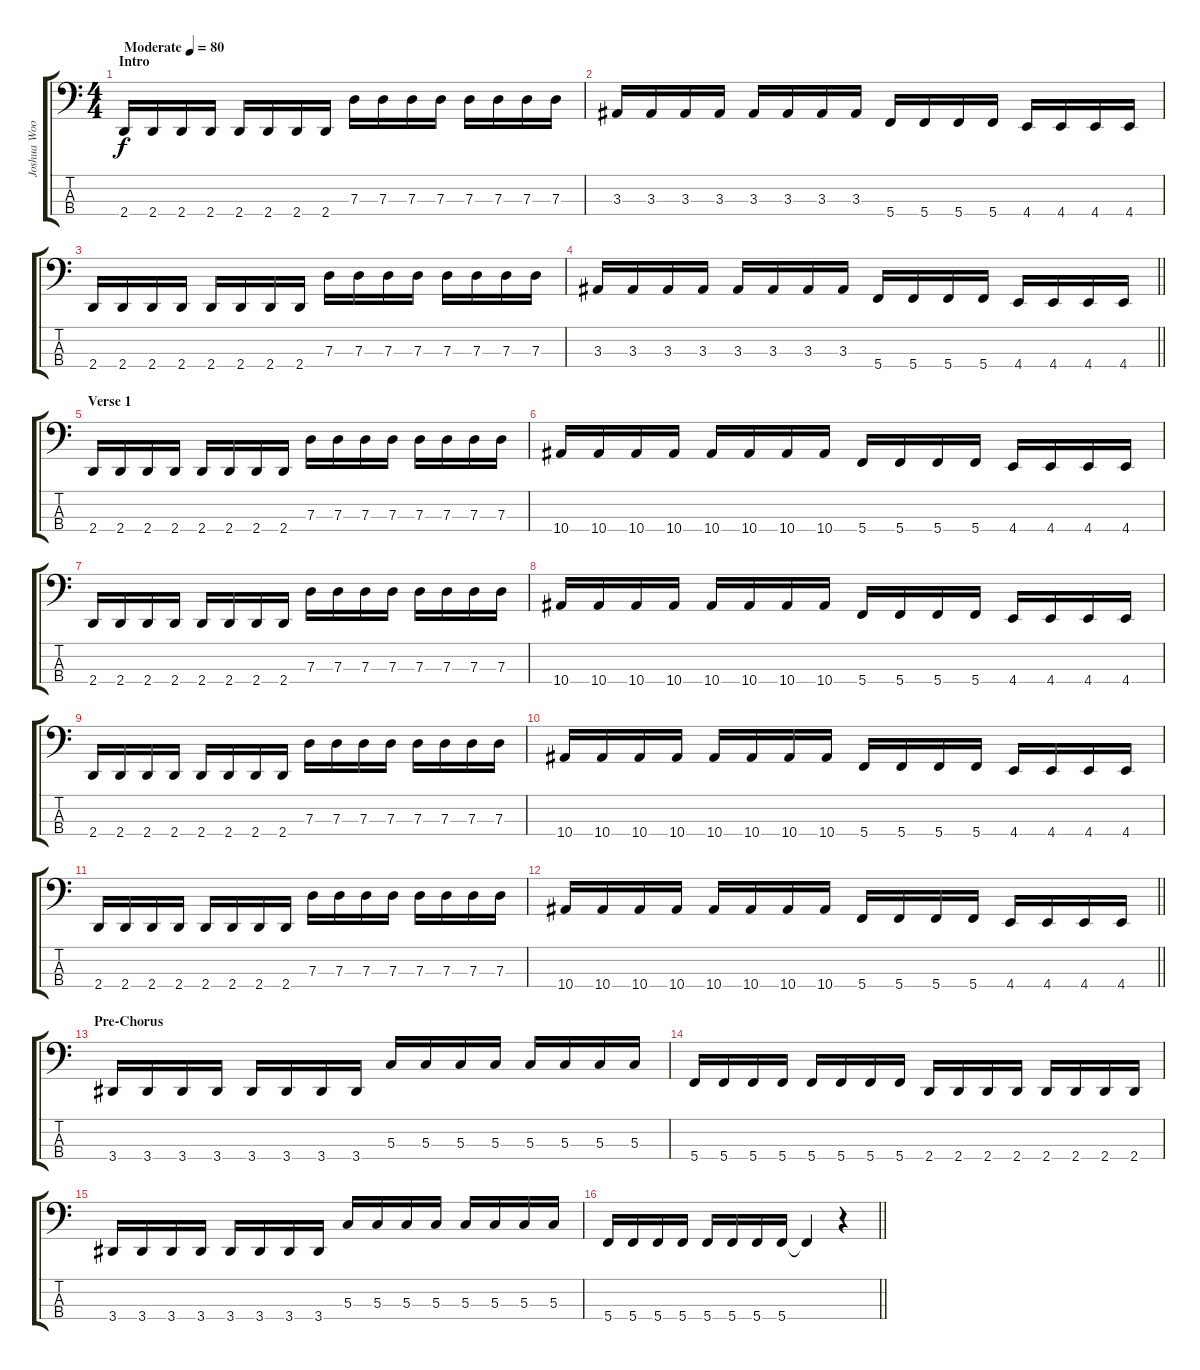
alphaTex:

\track ("Joshua Woodard" "Joshua Woo") {instrument electricbassfinger}
\staff {score tabs}
\tuning (F2 C2 G1 C1) {hide}
\ts (4 4)
\section ("" "Intro")
\tempo (80 "Moderate")
\clef f4
\ks c
2.4.16{dy f instrument electricbassfinger} 2.4.16 2.4.16 2.4.16 2.4.16 2.4.16 2.4.16 2.4.16 7.3.16 7.3.16 7.3.16 7.3.16 7.3.16 7.3.16 7.3.16 7.3.16 |
3.3.16 3.3.16 3.3.16 3.3.16 3.3.16 3.3.16 3.3.16 3.3.16 5.4.16 5.4.16 5.4.16 5.4.16 4.4.16 4.4.16 4.4.16 4.4.16 |
2.4.16 2.4.16 2.4.16 2.4.16 2.4.16 2.4.16 2.4.16 2.4.16 7.3.16 7.3.16 7.3.16 7.3.16 7.3.16 7.3.16 7.3.16 7.3.16 |
\barLineRight lightlight
3.3.16 3.3.16 3.3.16 3.3.16 3.3.16 3.3.16 3.3.16 3.3.16 5.4.16 5.4.16 5.4.16 5.4.16 4.4.16 4.4.16 4.4.16 4.4.16 |
\section ("" "Verse 1")
2.4.16 2.4.16 2.4.16 2.4.16 2.4.16 2.4.16 2.4.16 2.4.16 7.3.16 7.3.16 7.3.16 7.3.16 7.3.16 7.3.16 7.3.16 7.3.16 |
10.4.16 10.4.16 10.4.16 10.4.16 10.4.16 10.4.16 10.4.16 10.4.16 5.4.16 5.4.16 5.4.16 5.4.16 4.4.16 4.4.16 4.4.16 4.4.16 |
2.4.16 2.4.16 2.4.16 2.4.16 2.4.16 2.4.16 2.4.16 2.4.16 7.3.16 7.3.16 7.3.16 7.3.16 7.3.16 7.3.16 7.3.16 7.3.16 |
10.4.16 10.4.16 10.4.16 10.4.16 10.4.16 10.4.16 10.4.16 10.4.16 5.4.16 5.4.16 5.4.16 5.4.16 4.4.16 4.4.16 4.4.16 4.4.16 |
2.4.16 2.4.16 2.4.16 2.4.16 2.4.16 2.4.16 2.4.16 2.4.16 7.3.16 7.3.16 7.3.16 7.3.16 7.3.16 7.3.16 7.3.16 7.3.16 |
10.4.16 10.4.16 10.4.16 10.4.16 10.4.16 10.4.16 10.4.16 10.4.16 5.4.16 5.4.16 5.4.16 5.4.16 4.4.16 4.4.16 4.4.16 4.4.16 |
2.4.16 2.4.16 2.4.16 2.4.16 2.4.16 2.4.16 2.4.16 2.4.16 7.3.16 7.3.16 7.3.16 7.3.16 7.3.16 7.3.16 7.3.16 7.3.16 |
\barLineRight lightlight
10.4.16 10.4.16 10.4.16 10.4.16 10.4.16 10.4.16 10.4.16 10.4.16 5.4.16 5.4.16 5.4.16 5.4.16 4.4.16 4.4.16 4.4.16 4.4.16 |
\section ("" "Pre-Chorus")
3.4.16 3.4.16 3.4.16 3.4.16 3.4.16 3.4.16 3.4.16 3.4.16 5.3.16 5.3.16 5.3.16 5.3.16 5.3.16 5.3.16 5.3.16 5.3.16 |
5.4.16 5.4.16 5.4.16 5.4.16 5.4.16 5.4.16 5.4.16 5.4.16 2.4.16 2.4.16 2.4.16 2.4.16 2.4.16 2.4.16 2.4.16 2.4.16 |
3.4.16 3.4.16 3.4.16 3.4.16 3.4.16 3.4.16 3.4.16 3.4.16 5.3.16 5.3.16 5.3.16 5.3.16 5.3.16 5.3.16 5.3.16 5.3.16 |
\barLineRight lightlight
5.4.16 5.4.16 5.4.16 5.4.16 5.4.16 5.4.16 5.4.16 5.4.16 5.4{t}.4 r.4
